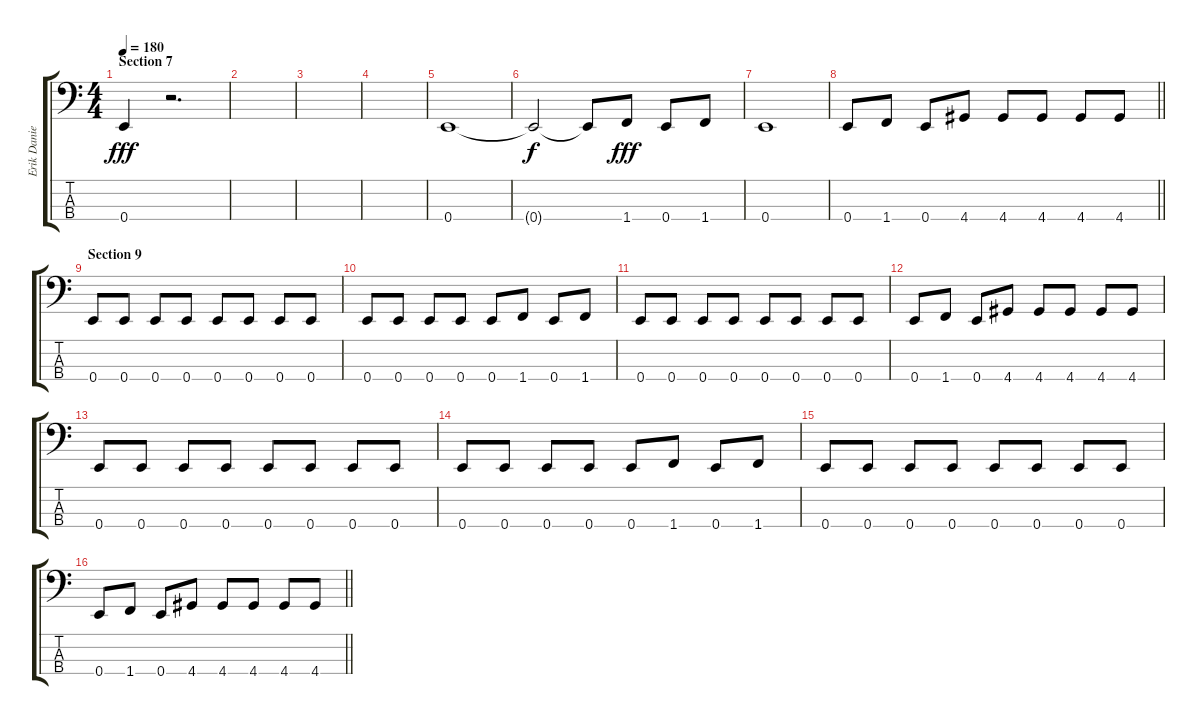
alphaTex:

\track ("Erik Danielsson" "Erik Danie") {instrument electricbasspick}
\staff {score tabs}
\tuning (G2 D2 A1 E1) {hide}
\ts (4 4)
\section ("" "Section 7")
\tempo 180
\clef f4
\ks c
0.4.4{dy fff} r.2{d} |
|
|
|
0.4.1 |
0.4{t}.2{dy f} 0.4{t}.8 1.4.8{dy fff} 0.4.8 1.4.8 |
0.4.1 |
\barLineRight lightlight
0.4.8 1.4.8 0.4.8 4.4.8 4.4.8 4.4.8 4.4.8 4.4.8 |
\section ("" "Section 9")
0.4.8 0.4.8 0.4.8 0.4.8 0.4.8 0.4.8 0.4.8 0.4.8 |
0.4.8 0.4.8 0.4.8 0.4.8 0.4.8 1.4.8 0.4.8 1.4.8 |
0.4.8 0.4.8 0.4.8 0.4.8 0.4.8 0.4.8 0.4.8 0.4.8 |
0.4.8 1.4.8 0.4.8 4.4.8 4.4.8 4.4.8 4.4.8 4.4.8 |
0.4.8 0.4.8 0.4.8 0.4.8 0.4.8 0.4.8 0.4.8 0.4.8 |
0.4.8 0.4.8 0.4.8 0.4.8 0.4.8 1.4.8 0.4.8 1.4.8 |
0.4.8 0.4.8 0.4.8 0.4.8 0.4.8 0.4.8 0.4.8 0.4.8 |
\barLineRight lightlight
0.4.8 1.4.8 0.4.8 4.4.8 4.4.8 4.4.8 4.4.8 4.4.8
